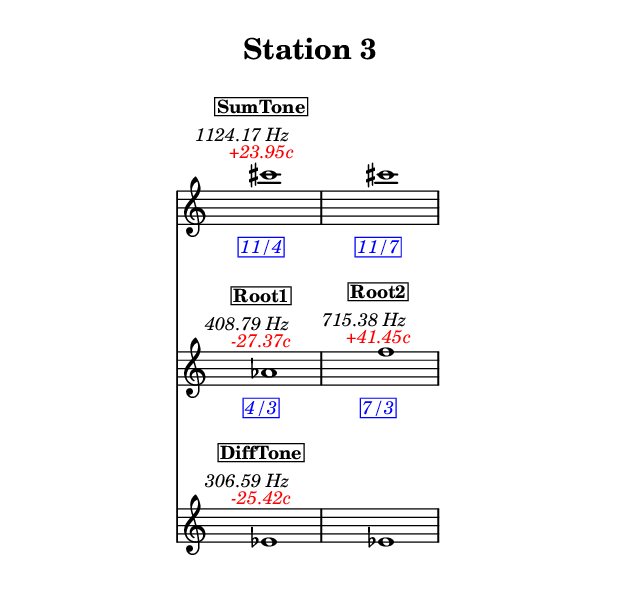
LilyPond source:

\version "2.20.0"
\language "english"

#(set-default-paper-size "a6" 'portrait)
#(set-global-staff-size 16)

\header {
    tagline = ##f
    title = \markup {
        \pad-around
            #3
            "Station 3"
        }
}

\layout {
    indent = #25
}

\paper {
    systems-per-page = 1
}

\score {
    \new Score
    <<
        \new Staff
        \with
        {
            \remove Time_signature_engraver
        }
        {
            \clef "treble"
            cs'''1
            - \tweak color #red
            ^ \markup {
                \halign
                    #0
                    \italic
                        {
                            +23.95c
                        }
                }
            ^ \markup {
                \halign
                    #1
                    \italic
                        {
                            1124.17
                            Hz
                        }
                }
            ^ \markup {
                \pad-around
                    #1
                    \box
                        \vcenter
                            \halign
                                #0
                                \bold
                                    {
                                        SumTone
                                    }
                }
            - \tweak color #blue
            _ \markup {
                \pad-around
                    #1
                    \box
                        \halign
                            #0
                            \italic
                                {
                                    11/4
                                }
                }
            \override Score.NonMusicalPaperColumn.padding = #5
            \clef "treble"
            cs'''1
            - \tweak color #blue
            _ \markup {
                \pad-around
                    #1
                    \box
                        \halign
                            #0
                            \italic
                                {
                                    11/7
                                }
                }
        }
        \new Staff
        \with
        {
            \remove Time_signature_engraver
        }
        {
            \clef "treble"
            af'1
            - \tweak color #red
            ^ \markup {
                \halign
                    #0
                    \italic
                        {
                            -27.37c
                        }
                }
            ^ \markup {
                \halign
                    #1
                    \italic
                        {
                            408.79
                            Hz
                        }
                }
            ^ \markup {
                \pad-around
                    #1
                    \box
                        \vcenter
                            \halign
                                #0
                                \bold
                                    {
                                        Root1
                                    }
                }
            - \tweak color #blue
            _ \markup {
                \pad-around
                    #1
                    \box
                        \halign
                            #0
                            \italic
                                {
                                    4/3
                                }
                }
            \clef "treble"
            f''1
            - \tweak color #red
            ^ \markup {
                \halign
                    #0
                    \italic
                        {
                            +41.45c
                        }
                }
            ^ \markup {
                \halign
                    #1
                    \italic
                        {
                            715.38
                            Hz
                        }
                }
            ^ \markup {
                \pad-around
                    #1
                    \box
                        \vcenter
                            \halign
                                #0
                                \bold
                                    {
                                        Root2
                                    }
                }
            - \tweak color #blue
            _ \markup {
                \pad-around
                    #1
                    \box
                        \halign
                            #0
                            \italic
                                {
                                    7/3
                                }
                }
        }
        \new Staff
        \with
        {
            \remove Time_signature_engraver
        }
        {
            \clef "treble"
            ef'1
            - \tweak color #red
            ^ \markup {
                \halign
                    #0
                    \italic
                        {
                            -25.42c
                        }
                }
            ^ \markup {
                \halign
                    #1
                    \italic
                        {
                            306.59
                            Hz
                        }
                }
            ^ \markup {
                \pad-around
                    #1
                    \box
                        \vcenter
                            \halign
                                #0
                                \bold
                                    {
                                        DiffTone
                                    }
                }
            \clef "treble"
            ef'1
        }
    >>
}